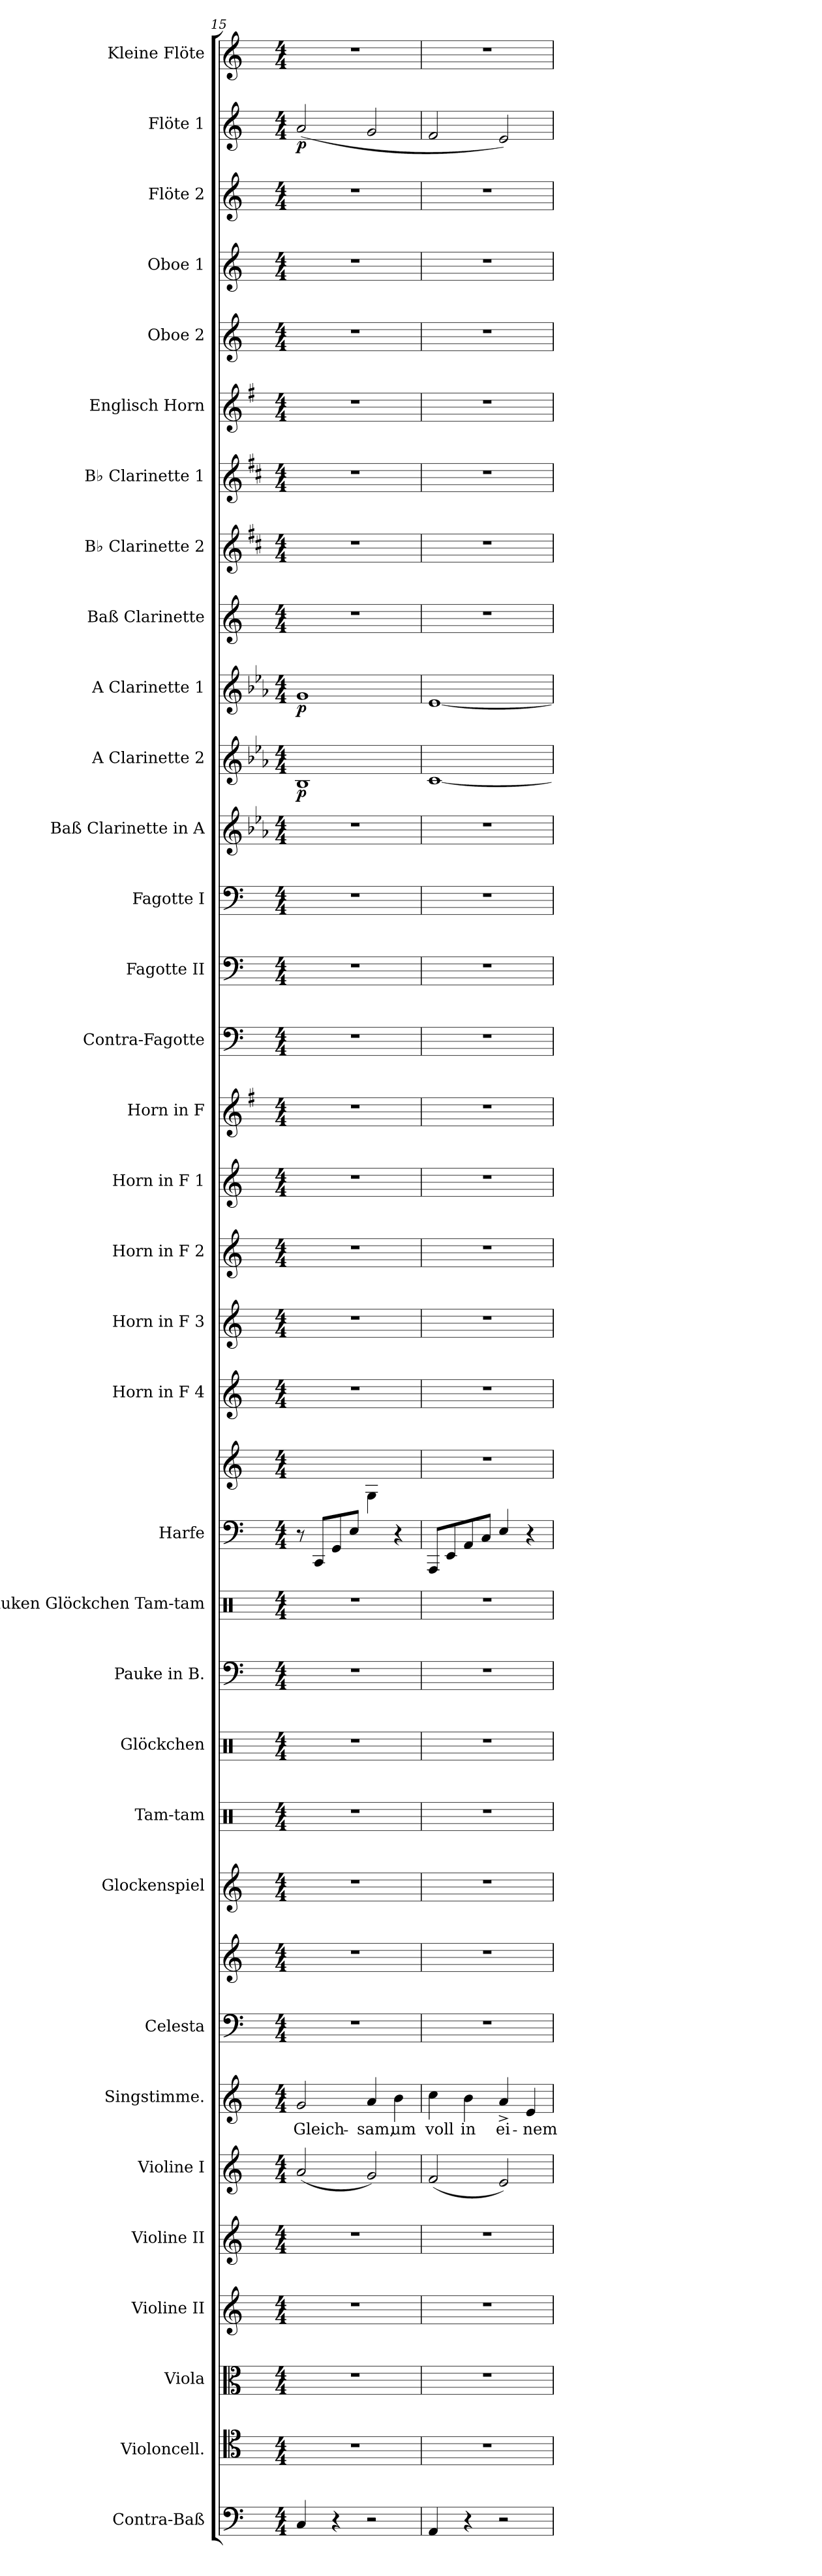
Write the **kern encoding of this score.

**kern	**kern	**kern	**kern	**kern	**kern	**kern	**text	**dynam	**kern	**kern	**kern	**kern	**kern	**kern	**kern	**kern	**kern	**kern	**kern	**kern	**kern	**kern	**kern	**kern	**kern	**kern	**kern	**dynam	**kern	**dynam	**kern	**kern	**kern	**kern	**kern	**kern	**kern	**kern	**dynam	**kern
*part34	*part33	*part32	*part31	*part30	*part29	*part28	*part28	*part28	*part27	*part27	*part26	*part25	*part24	*part23	*part22	*part21	*part21	*part20	*part19	*part18	*part17	*part16	*part15	*part14	*part13	*part12	*part11	*part11	*part10	*part10	*part9	*part8	*part7	*part6	*part5	*part4	*part3	*part2	*part2	*part1
*staff36	*staff35	*staff34	*staff33	*staff32	*staff31	*staff30	*staff30	*staff30	*staff29	*staff28	*staff27	*staff26	*staff25	*staff24	*staff23	*staff22	*staff21	*staff20	*staff19	*staff18	*staff17	*staff16	*staff15	*staff14	*staff13	*staff12	*staff11	*staff11	*staff10	*staff10	*staff9	*staff8	*staff7	*staff6	*staff5	*staff4	*staff3	*staff2	*staff2	*staff1
*I"Contra-Baß	*I"Violoncell.	*I"Viola	*I"Violine II	*I"Violine II	*I"Violine I	*I"Singstimme.	*	*	*I"Celesta	*	*I"Glockenspiel	*I"Tam-tam	*I"Glöckchen	*I"Pauke in B.	*I"Pauken  Glöckchen Tam-tam	*I"Harfe	*	*I"Horn in F 4	*I"Horn in F 3	*I"Horn in F 2	*I"Horn in F 1	*I"Horn in F	*I"Contra-Fagotte	*I"Fagotte II	*I"Fagotte I	*I"Baß Clarinette in A	*I"A Clarinette 2	*	*I"A Clarinette 1	*	*I"Baß Clarinette	*I"B♭ Clarinette 2	*I"B♭ Clarinette 1	*I"Englisch Horn	*I"Oboe 2	*I"Oboe 1	*I"Flöte 2	*I"Flöte 1	*	*I"Kleine Flöte
*I'C.-B.	*I'Vc.	*I'Vla.	*I'Vln. II	*I'Vln. II	*I'Vln. I	*I'Sgst.	*	*	*I'Cel.	*	*I'Glk.	*I'Tam-tam	*I'Gl.	*I'Pauke	*I'Tam-tam	*I'Hfe.	*	*I'Hn. 4	*I'Hn. 3	*I'Hn. 2	*I'Hn. 1	*	*I'C.-Fg.	*I'Fg. II	*I'Fg. I	*	*I'A Cl. 2	*	*I'A Cl. 1	*	*I'B. Cl.	*I'B♭ Cl. 2	*I'B♭ Cl. 1	*I'E. H.	*I'Ob. 2	*I'Ob. 1	*I'Fl. 2	*I'Fl. 1	*	*I'Kl. Fl.
!!LO:PB:g=z
*clefF4	*clefC4	*clefC3	*clefG2	*clefG2	*clefG2	*clefG2	*	*	*clefF4	*clefG2	*clefG2	*clefX	*clefX	*clefF4	*clefX	*clefF4	*clefG2	*clefG2	*clefG2	*clefG2	*clefG2	*clefG2	*clefF4	*clefF4	*clefF4	*clefG2	*clefG2	*	*clefG2	*	*clefG2	*clefG2	*clefG2	*clefG2	*clefG2	*clefG2	*clefG2	*clefG2	*	*clefG2
*ITrd7c12	*	*	*	*	*	*	*	*	*ITrd-7c-12	*ITrd-7c-12	*ITrd-14c-24	*	*	*	*	*	*	*ITrd4c7	*ITrd4c7	*ITrd4c7	*ITrd4c7	*ITrd4c7	*ITrd7c12	*	*	*ITrd2c3	*ITrd2c3	*	*ITrd2c3	*	*ITrd8c14	*ITrd1c2	*ITrd1c2	*ITrd4c7	*	*	*	*	*	*ITrd-7c-12
*k[]	*k[]	*k[]	*k[]	*k[]	*k[]	*k[]	*	*	*k[]	*k[]	*k[]	*k[]	*k[]	*k[]	*k[]	*k[]	*k[]	*k[b-]	*k[b-]	*k[b-]	*k[b-]	*k[]	*k[]	*k[]	*k[]	*k[]	*k[]	*	*k[]	*	*k[]	*k[]	*k[]	*k[]	*k[]	*k[]	*k[]	*k[]	*	*k[]
*M4/4	*M4/4	*M4/4	*M4/4	*M4/4	*M4/4	*M4/4	*	*	*M4/4	*M4/4	*M4/4	*M4/4	*M4/4	*M4/4	*M4/4	*M4/4	*M4/4	*M4/4	*M4/4	*M4/4	*M4/4	*M4/4	*M4/4	*M4/4	*M4/4	*M4/4	*M4/4	*	*M4/4	*	*M4/4	*M4/4	*M4/4	*M4/4	*M4/4	*M4/4	*M4/4	*M4/4	*	*M4/4
=15	=15	=15	=15	=15	=15	=15	=15	=15	=15	=15	=15	=15	=15	=15	=15	=15	=15	=15	=15	=15	=15	=15	=15	=15	=15	=15	=15	=15	=15	=15	=15	=15	=15	=15	=15	=15	=15	=15	=15	=15
*	*	*	*	*	*	*	*	*	*	*	*	*	*	*	*	*	*^	*	*	*	*	*	*	*	*	*	*	*	*	*	*	*	*	*	*	*	*	*	*	*
!	!	!	!	!	!	!	!	!LO:DY:a	!	!	!	!	!	!	!	!	!	!	!	!	!	!	!	!	!	!	!	!	!LO:DY:b	!	!LO:DY:b	!	!	!	!	!	!	!	!	!LO:DY:b	!
4CC/	1r	1r	1r	1r	(2a/	2g/	Gleich-	other-dynamics	1r	1r	1r	1r	1r	1r	1r	8r	1ryy	2ryy	1r	1r	1r	1r	1r	1r	1r	1r	1r	1G	p	1e	p	1r	1r	1r	1r	1r	1r	1r	(2a/	p	1r
.	.	.	.	.	.	.	.	.	.	.	.	.	.	.	.	(8CC/L	.	.	.	.	.	.	.	.	.	.	.	.	.	.	.	.	.	.	.	.	.	.	.	.	.
4r	.	.	.	.	.	.	.	.	.	.	.	.	.	.	.	8GG/	.	.	.	.	.	.	.	.	.	.	.	.	.	.	.	.	.	.	.	.	.	.	.	.	.
.	.	.	.	.	.	.	.	.	.	.	.	.	.	.	.	8E/J	.	.	.	.	.	.	.	.	.	.	.	.	.	.	.	.	.	.	.	.	.	.	.	.	.
2r	.	.	.	.	2g/)	4a/	-sam,	.	.	.	.	.	.	.	.	4ryy	.	4G\)	.	.	.	.	.	.	.	.	.	.	.	.	.	.	.	.	.	.	.	.	2g/	.	.
.	.	.	.	.	.	4b\	um	.	.	.	.	.	.	.	.	4r	.	4ryy	.	.	.	.	.	.	.	.	.	.	.	.	.	.	.	.	.	.	.	.	.	.	.
*	*	*	*	*	*	*	*	*	*	*	*	*	*	*	*	*	*v	*v	*	*	*	*	*	*	*	*	*	*	*	*	*	*	*	*	*	*	*	*	*	*	*
=16	=16	=16	=16	=16	=16	=16	=16	=16	=16	=16	=16	=16	=16	=16	=16	=16	=16	=16	=16	=16	=16	=16	=16	=16	=16	=16	=16	=16	=16	=16	=16	=16	=16	=16	=16	=16	=16	=16	=16	=16
4AAA/	1r	1r	1r	1r	(2f/	4cc\	voll	.	1r	1r	1r	1r	1r	1r	1r	8AAA/L	1r	1r	1r	1r	1r	1r	1r	1r	1r	1r	[1A	.	[1c	.	1r	1r	1r	1r	1r	1r	1r	2f/	.	1r
.	.	.	.	.	.	.	.	.	.	.	.	.	.	.	.	8EE/	.	.	.	.	.	.	.	.	.	.	.	.	.	.	.	.	.	.	.	.	.	.	.	.
4r	.	.	.	.	.	4b\	in	.	.	.	.	.	.	.	.	8AA/	.	.	.	.	.	.	.	.	.	.	.	.	.	.	.	.	.	.	.	.	.	.	.	.
.	.	.	.	.	.	.	.	.	.	.	.	.	.	.	.	8C/J	.	.	.	.	.	.	.	.	.	.	.	.	.	.	.	.	.	.	.	.	.	.	.	.
2r	.	.	.	.	2e/)	4a^/	ei-	.	.	.	.	.	.	.	.	4E/	.	.	.	.	.	.	.	.	.	.	.	.	.	.	.	.	.	.	.	.	.	2e/)	.	.
.	.	.	.	.	.	4e/	-nem	.	.	.	.	.	.	.	.	4r	.	.	.	.	.	.	.	.	.	.	.	.	.	.	.	.	.	.	.	.	.	.	.	.
=	=	=	=	=	=	=	=	=	=	=	=	=	=	=	=	=	=	=	=	=	=	=	=	=	=	=	=	=	=	=	=	=	=	=	=	=	=	=	=	=
*-	*-	*-	*-	*-	*-	*-	*-	*-	*-	*-	*-	*-	*-	*-	*-	*-	*-	*-	*-	*-	*-	*-	*-	*-	*-	*-	*-	*-	*-	*-	*-	*-	*-	*-	*-	*-	*-	*-	*-	*-
